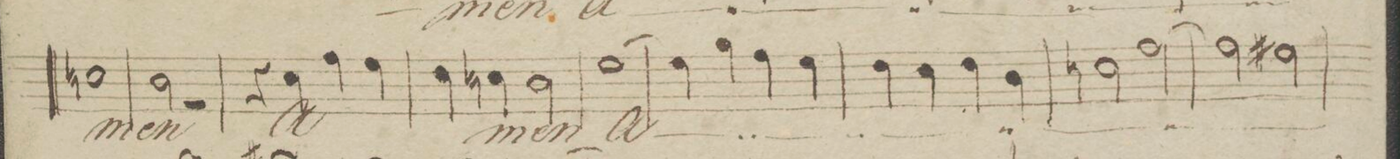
**kern	**text	**dynam
*I"Tenor.	*	*
*clefC4	*	*
*k[b-]	*	*
*met(c|)	*	*
*M2/2	*	*
1Bn	.	.
=16	=16	=16
2A\	-men	.
2r	.	.
=17	=17	=17
4r	.	.
4B-\	a-	.
4e\	.	.
4d\	.	.
=18	=18	=18
4c\	.	.
4Bn\	.	.
2A\	-men	.
=19	=19	=19
[1d	a-	.
=20	=20	=20
4d\]	.	.
4f\	.	.
4e\	.	.
4d\	.	.
=21	=21	=21
4c\	.	.
4B-\	.	.
4c\	.	.
4A\	.	.
=22	=22	=22
2Bn\	.	.
[2e\	.	.
=23	=23	=23
2e\]	.	.
2d#X\	.	.
=24	=24	=24
*-	*-	*-
